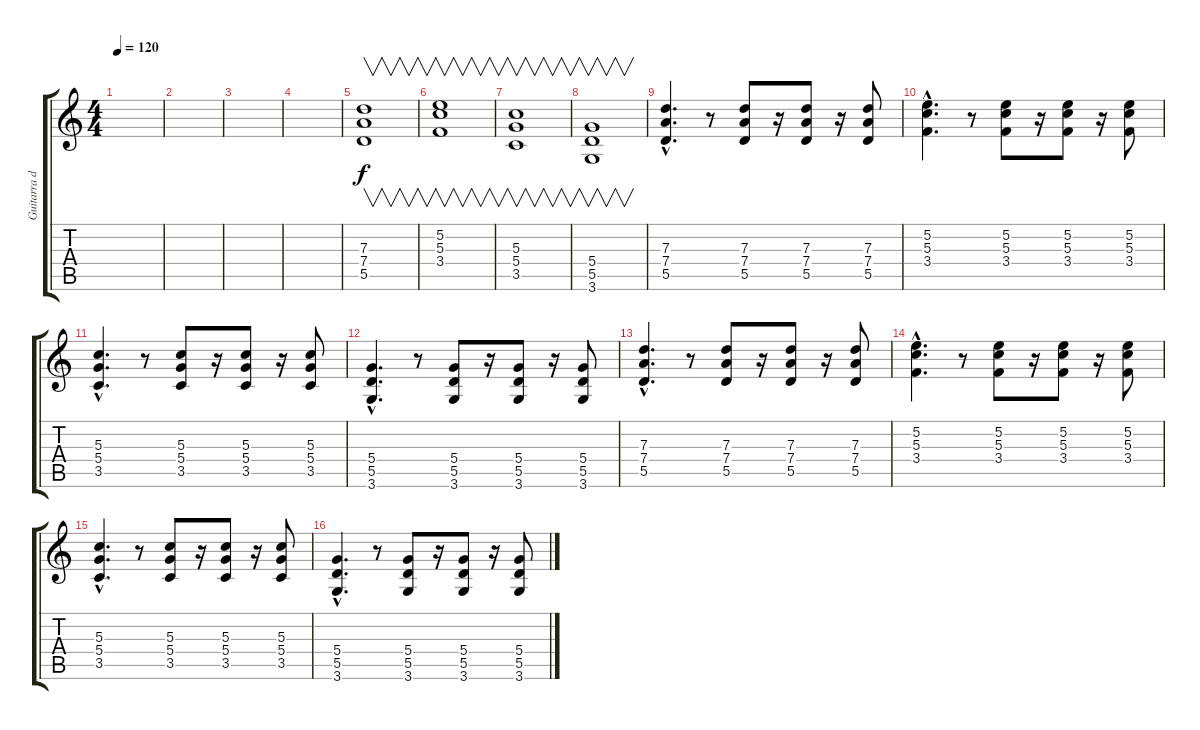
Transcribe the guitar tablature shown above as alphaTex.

\track ("Guitarra dist" "Guitarra d") {instrument overdrivenguitar}
\staff {score tabs}
\tuning (E4 B3 G3 D3 A2 E2) {hide}
\ts (4 4)
\tempo 120
\clef g2
\ks c
|
|
|
|
(7.3 7.4 5.5).1{v} |
(5.2 5.3 3.4).1{v} |
(5.3 5.4 3.5).1{v} |
(5.4 5.5 3.6).1{v} |
(7.3{hac} 7.4{hac} 5.5{hac}).4{d} r.8 (7.3 7.4 5.5).8 r.16 (7.3 7.4 5.5).8 r.16 (7.3 7.4 5.5).8 |
(5.2{hac} 5.3{hac} 3.4{hac}).4{d} r.8 (5.2 5.3 3.4).8 r.16 (5.2 5.3 3.4).8 r.16 (5.2 5.3 3.4).8 |
(5.3{hac} 5.4{hac} 3.5{hac}).4{d} r.8 (5.3 5.4 3.5).8 r.16 (5.3 5.4 3.5).8 r.16 (5.3 5.4 3.5).8 |
(5.4{hac} 5.5{hac} 3.6{hac}).4{d} r.8 (5.4 5.5 3.6).8 r.16 (5.4 5.5 3.6).8 r.16 (5.4 5.5 3.6).8 |
(7.3{hac} 7.4{hac} 5.5{hac}).4{d} r.8 (7.3 7.4 5.5).8 r.16 (7.3 7.4 5.5).8 r.16 (7.3 7.4 5.5).8 |
(5.2{hac} 5.3{hac} 3.4{hac}).4{d} r.8 (5.2 5.3 3.4).8 r.16 (5.2 5.3 3.4).8 r.16 (5.2 5.3 3.4).8 |
(5.3{hac} 5.4{hac} 3.5{hac}).4{d} r.8 (5.3 5.4 3.5).8 r.16 (5.3 5.4 3.5).8 r.16 (5.3 5.4 3.5).8 |
(5.4{hac} 5.5{hac} 3.6{hac}).4{d} r.8 (5.4 5.5 3.6).8 r.16 (5.4 5.5 3.6).8 r.16 (5.4 5.5 3.6).8
